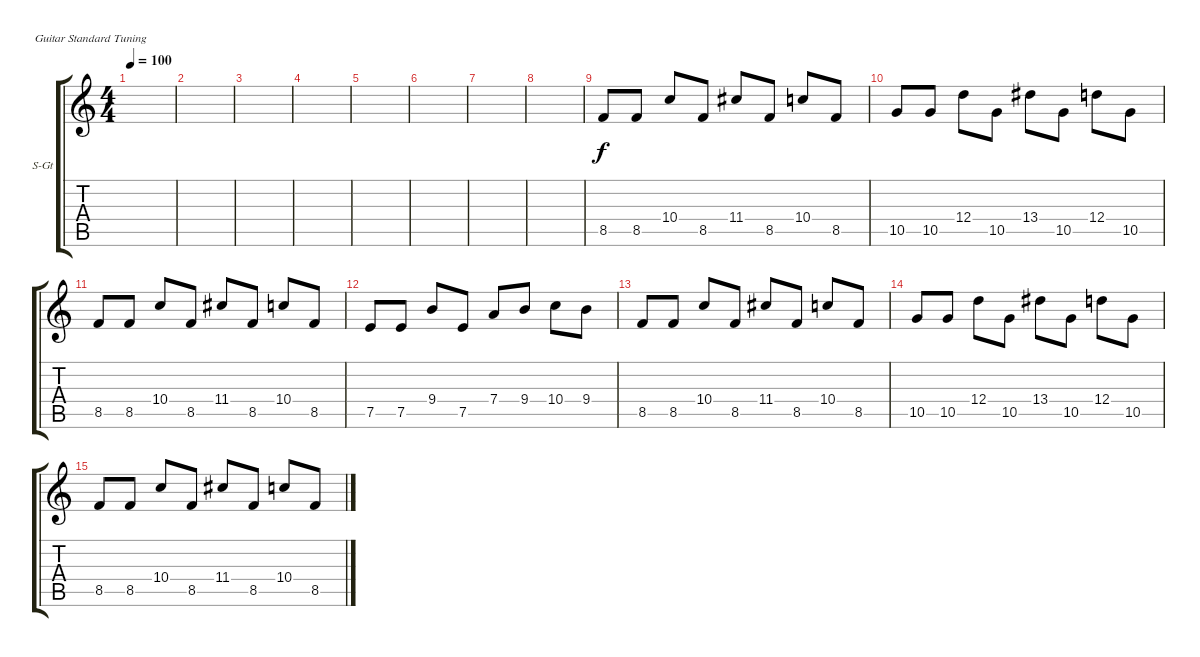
\defaultSystemsLayout 4
\bracketExtendMode groupsimilarinstruments
\firstSystemTrackNameOrientation horizontal
\otherSystemsTrackNameOrientation horizontal
\track ("Steel Guitar" "S-Gt") {instrument acousticguitarsteel}
\staff {score tabs}
\tuning (E4 B3 G3 D3 A2 E2)
\ts (4 4)
\tempo 100
\clef g2
\ks c
|
|
|
|
|
|
|
|
8.5.8 8.5.8 10.4.8 8.5.8 11.4.8 8.5.8 10.4.8 8.5.8 |
10.5.8 10.5.8 12.4.8 10.5.8 13.4.8 10.5.8 12.4.8 10.5.8 |
8.5.8 8.5.8 10.4.8 8.5.8 11.4.8 8.5.8 10.4.8 8.5.8 |
7.5.8 7.5.8 9.4.8 7.5.8 7.4.8 9.4.8 10.4.8 9.4.8 |
8.5.8 8.5.8 10.4.8 8.5.8 11.4.8 8.5.8 10.4.8 8.5.8 |
10.5.8 10.5.8 12.4.8 10.5.8 13.4.8 10.5.8 12.4.8 10.5.8 |
8.5.8 8.5.8 10.4.8 8.5.8 11.4.8 8.5.8 10.4.8 8.5.8
